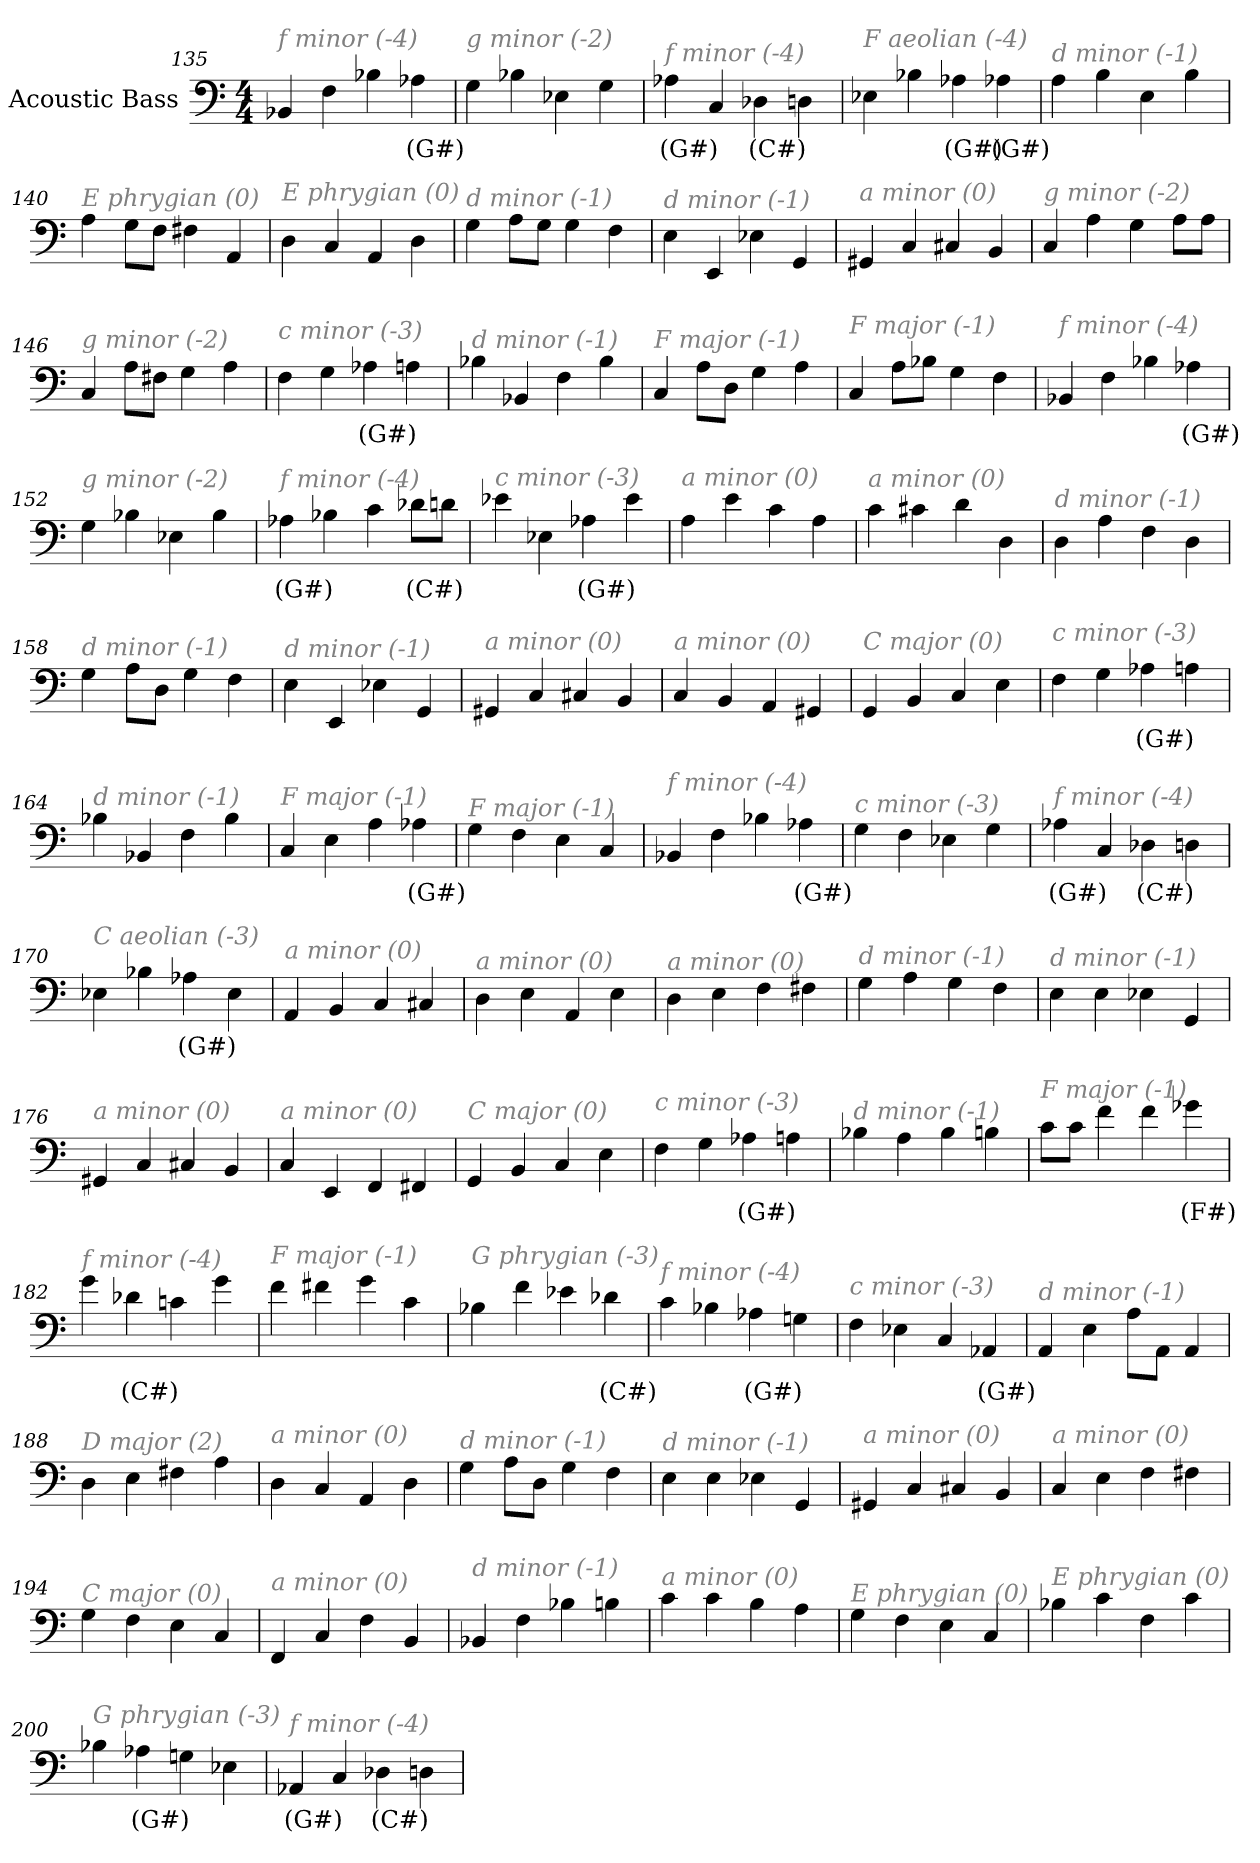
**kern	**text
*part1	*part1
*staff1	*staff1
*I"Acoustic Bass	*
*clefF4	*
*ITrd7c12	*
*k[]	*
*C:	*
*M4/4	*
=135	=135
!LO:TX:i:color=#808080:t=f minor (-4)	!
4BBB-X	.
4FF	.
4BB-X	.
4AA-Xi	(G#)
=136	=136
!LO:TX:i:color=#808080:t=g minor (-2)	!
4GG	.
4BB-X	.
4EE-X	.
4GG	.
=137	=137
!LO:TX:i:color=#808080:t=f minor (-4)	!
4AA-Xi	(G#)
4CC	.
4DD-Xi	(C#)
4DD	.
=138	=138
!LO:TX:i:color=#808080:t=F aeolian (-4)	!
4EE-X	.
4BB-X	.
4AA-Xi	(G#)
4AA-Xi	(G#)
=139	=139
!LO:TX:i:color=#808080:t=d minor (-1)	!
4AA	.
4BB	.
4EE	.
4BB	.
=140	=140
!LO:TX:i:color=#808080:t=E phrygian (0)	!
4AA	.
8GGL	.
8FFJ	.
4FF#X	.
4AAA	.
=141	=141
!LO:TX:i:color=#808080:t=E phrygian (0)	!
4DD	.
4CC	.
4AAA	.
4DD	.
=142	=142
!LO:TX:i:color=#808080:t=d minor (-1)	!
4GG	.
8AAL	.
8GGJ	.
4GG	.
4FF	.
=143	=143
!LO:TX:i:color=#808080:t=d minor (-1)	!
4EE	.
4EEE	.
4EE-X	.
4GGG	.
=144	=144
!LO:TX:i:color=#808080:t=a minor (0)	!
4GGG#X	.
4CC	.
4CC#X	.
4BBB	.
=145	=145
!LO:TX:i:color=#808080:t=g minor (-2)	!
4CC	.
4AA	.
4GG	.
8AAL	.
8AAJ	.
=146	=146
!LO:TX:i:color=#808080:t=g minor (-2)	!
4CC	.
8AAL	.
8FF#XJ	.
4GG	.
4AA	.
=147	=147
!LO:TX:i:color=#808080:t=c minor (-3)	!
4FF	.
4GG	.
4AA-Xi	(G#)
4AA	.
=148	=148
!LO:TX:i:color=#808080:t=d minor (-1)	!
4BB-X	.
4BBB-X	.
4FF	.
4BB-	.
=149	=149
!LO:TX:i:color=#808080:t=F major (-1)	!
4CC	.
8AAL	.
8DDJ	.
4GG	.
4AA	.
=150	=150
!LO:TX:i:color=#808080:t=F major (-1)	!
4CC	.
8AAL	.
8BB-XJ	.
4GG	.
4FF	.
=151	=151
!LO:TX:i:color=#808080:t=f minor (-4)	!
4BBB-X	.
4FF	.
4BB-X	.
4AA-Xi	(G#)
=152	=152
!LO:TX:i:color=#808080:t=g minor (-2)	!
4GG	.
4BB-X	.
4EE-X	.
4BB-	.
=153	=153
!LO:TX:i:color=#808080:t=f minor (-4)	!
4AA-Xi	(G#)
4BB-X	.
4C	.
8D-XiL	(C#)
8DJ	.
=154	=154
!LO:TX:i:color=#808080:t=c minor (-3)	!
4E-X	.
4EE-X	.
4AA-Xi	(G#)
4E-	.
=155	=155
!LO:TX:i:color=#808080:t=a minor (0)	!
4AA	.
4E	.
4C	.
4AA	.
=156	=156
!LO:TX:i:color=#808080:t=a minor (0)	!
4C	.
4C#X	.
4D	.
4DD	.
=157	=157
!LO:TX:i:color=#808080:t=d minor (-1)	!
4DD	.
4AA	.
4FF	.
4DD	.
=158	=158
!LO:TX:i:color=#808080:t=d minor (-1)	!
4GG	.
8AAL	.
8DDJ	.
4GG	.
4FF	.
=159	=159
!LO:TX:i:color=#808080:t=d minor (-1)	!
4EE	.
4EEE	.
4EE-X	.
4GGG	.
=160	=160
!LO:TX:i:color=#808080:t=a minor (0)	!
4GGG#X	.
4CC	.
4CC#X	.
4BBB	.
=161	=161
!LO:TX:i:color=#808080:t=a minor (0)	!
4CC	.
4BBB	.
4AAA	.
4GGG#X	.
=162	=162
!LO:TX:i:color=#808080:t=C major (0)	!
4GGG	.
4BBB	.
4CC	.
4EE	.
=163	=163
!LO:TX:i:color=#808080:t=c minor (-3)	!
4FF	.
4GG	.
4AA-Xi	(G#)
4AA	.
=164	=164
!LO:TX:i:color=#808080:t=d minor (-1)	!
4BB-X	.
4BBB-X	.
4FF	.
4BB-	.
=165	=165
!LO:TX:i:color=#808080:t=F major (-1)	!
4CC	.
4EE	.
4AA	.
4AA-Xi	(G#)
=166	=166
!LO:TX:i:color=#808080:t=F major (-1)	!
4GG	.
4FF	.
4EE	.
4CC	.
=167	=167
!LO:TX:i:color=#808080:t=f minor (-4)	!
4BBB-X	.
4FF	.
4BB-X	.
4AA-Xi	(G#)
=168	=168
!LO:TX:i:color=#808080:t=c minor (-3)	!
4GG	.
4FF	.
4EE-X	.
4GG	.
=169	=169
!LO:TX:i:color=#808080:t=f minor (-4)	!
4AA-Xi	(G#)
4CC	.
4DD-Xi	(C#)
4DD	.
=170	=170
!LO:TX:i:color=#808080:t=C aeolian (-3)	!
4EE-X	.
4BB-X	.
4AA-Xi	(G#)
4EE-	.
=171	=171
!LO:TX:i:color=#808080:t=a minor (0)	!
4AAA	.
4BBB	.
4CC	.
4CC#X	.
=172	=172
!LO:TX:i:color=#808080:t=a minor (0)	!
4DD	.
4EE	.
4AAA	.
4EE	.
=173	=173
!LO:TX:i:color=#808080:t=a minor (0)	!
4DD	.
4EE	.
4FF	.
4FF#X	.
=174	=174
!LO:TX:i:color=#808080:t=d minor (-1)	!
4GG	.
4AA	.
4GG	.
4FF	.
=175	=175
!LO:TX:i:color=#808080:t=d minor (-1)	!
4EE	.
4EE	.
4EE-X	.
4GGG	.
=176	=176
!LO:TX:i:color=#808080:t=a minor (0)	!
4GGG#X	.
4CC	.
4CC#X	.
4BBB	.
=177	=177
!LO:TX:i:color=#808080:t=a minor (0)	!
4CC	.
4EEE	.
4FFF	.
4FFF#X	.
=178	=178
!LO:TX:i:color=#808080:t=C major (0)	!
4GGG	.
4BBB	.
4CC	.
4EE	.
=179	=179
!LO:TX:i:color=#808080:t=c minor (-3)	!
4FF	.
4GG	.
4AA-Xi	(G#)
4AA	.
=180	=180
!LO:TX:i:color=#808080:t=d minor (-1)	!
4BB-X	.
4AA	.
4BB-	.
4BBn	.
=181	=181
!LO:TX:i:color=#808080:t=F major (-1)	!
8CL	.
8CJ	.
4F	.
4F	.
4G-Xi	(F#)
=182	=182
!LO:TX:i:color=#808080:t=f minor (-4)	!
4G	.
4D-Xi	(C#)
4Cn	.
4G	.
=183	=183
!LO:TX:i:color=#808080:t=F major (-1)	!
4F	.
4F#X	.
4G	.
4C	.
=184	=184
!LO:TX:i:color=#808080:t=G phrygian (-3)	!
4BB-X	.
4F	.
4E-X	.
4D-Xi	(C#)
=185	=185
!LO:TX:i:color=#808080:t=f minor (-4)	!
4C	.
4BB-X	.
4AA-Xi	(G#)
4GGn	.
=186	=186
!LO:TX:i:color=#808080:t=c minor (-3)	!
4FF	.
4EE-X	.
4CC	.
4AAA-Xi	(G#)
=187	=187
!LO:TX:i:color=#808080:t=d minor (-1)	!
4AAA	.
4EE	.
8AAL	.
8AAAJ	.
4AAA	.
=188	=188
!LO:TX:i:color=#808080:t=D major (2)	!
4DD	.
4EE	.
4FF#X	.
4AA	.
=189	=189
!LO:TX:i:color=#808080:t=a minor (0)	!
4DD	.
4CC	.
4AAA	.
4DD	.
=190	=190
!LO:TX:i:color=#808080:t=d minor (-1)	!
4GG	.
8AAL	.
8DDJ	.
4GG	.
4FF	.
=191	=191
!LO:TX:i:color=#808080:t=d minor (-1)	!
4EE	.
4EE	.
4EE-X	.
4GGG	.
=192	=192
!LO:TX:i:color=#808080:t=a minor (0)	!
4GGG#X	.
4CC	.
4CC#X	.
4BBB	.
=193	=193
!LO:TX:i:color=#808080:t=a minor (0)	!
4CC	.
4EE	.
4FF	.
4FF#X	.
=194	=194
!LO:TX:i:color=#808080:t=C major (0)	!
4GG	.
4FF	.
4EE	.
4CC	.
=195	=195
!LO:TX:i:color=#808080:t=a minor (0)	!
4FFF	.
4CC	.
4FF	.
4BBB	.
=196	=196
!LO:TX:i:color=#808080:t=d minor (-1)	!
4BBB-X	.
4FF	.
4BB-X	.
4BBn	.
=197	=197
!LO:TX:i:color=#808080:t=a minor (0)	!
4C	.
4C	.
4BB	.
4AA	.
=198	=198
!LO:TX:i:color=#808080:t=E phrygian (0)	!
4GG	.
4FF	.
4EE	.
4CC	.
=199	=199
!LO:TX:i:color=#808080:t=E phrygian (0)	!
4BB-X	.
4C	.
4FF	.
4C	.
=200	=200
!LO:TX:i:color=#808080:t=G phrygian (-3)	!
4BB-X	.
4AA-Xi	(G#)
4GGn	.
4EE-X	.
=201	=201
!LO:TX:i:color=#808080:t=f minor (-4)	!
4AAA-Xi	(G#)
4CC	.
4DD-Xi	(C#)
4DD	.
=	=
*-	*-
